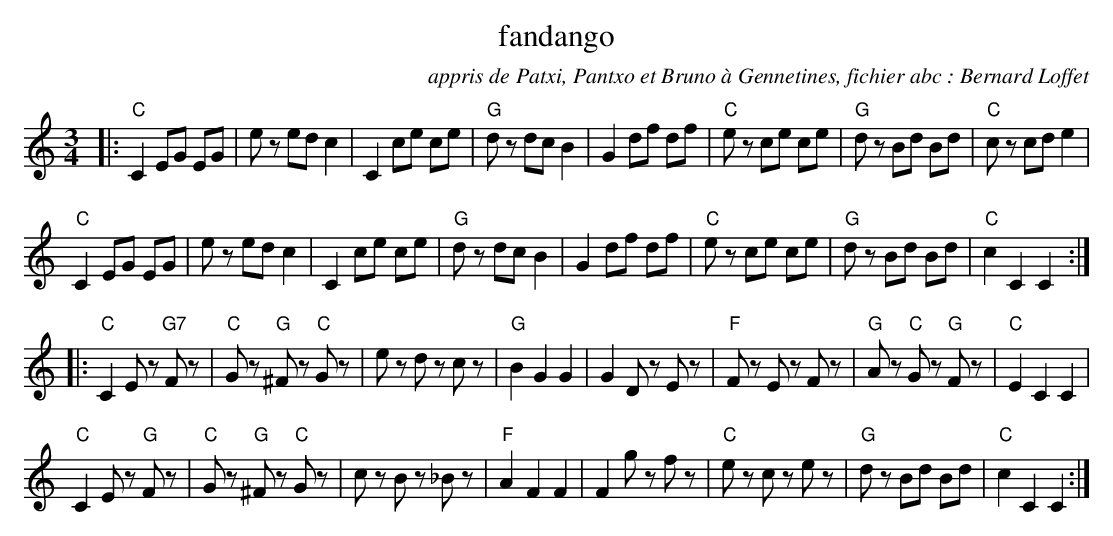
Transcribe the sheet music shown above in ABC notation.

X:1
T:fandango
C:appris de Patxi, Pantxo et Bruno à Gennetines, fichier abc : Bernard Loffet
L:1/8
M:3/4
K:C major
|: "C"C2 EG EG | ez ed c2 | C2 ce ce | "G"dz dc B2 |\
G2 df df | "C"ez ce ce | "G"dz Bd Bd | "C"cz cd e2 |
"C"C2 EG EG | ez ed c2 | C2 ce ce | "G"dz dc B2 |\
G2 df df | "C"ez ce ce | "G"dz Bd Bd | "C"c2 C2 C2 :|
|: "C"C2 Ez "G7"Fz | "C"Gz "G"^Fz "C"Gz | ez dz cz | "G"B2 G2 G2 |\
G2 Dz Ez | "F"Fz Ez Fz | "G"Az "C"Gz "G"Fz | "C"E2 C2 C2 |
"C"C2 Ez "G"Fz | "C"Gz "G"^Fz "C"Gz | cz Bz _Bz | "F"A2 F2 F2 |\
F2 gz fz | "C"ez cz ez | "G"dz Bd Bd | "C"c2 C2 C2 :|
